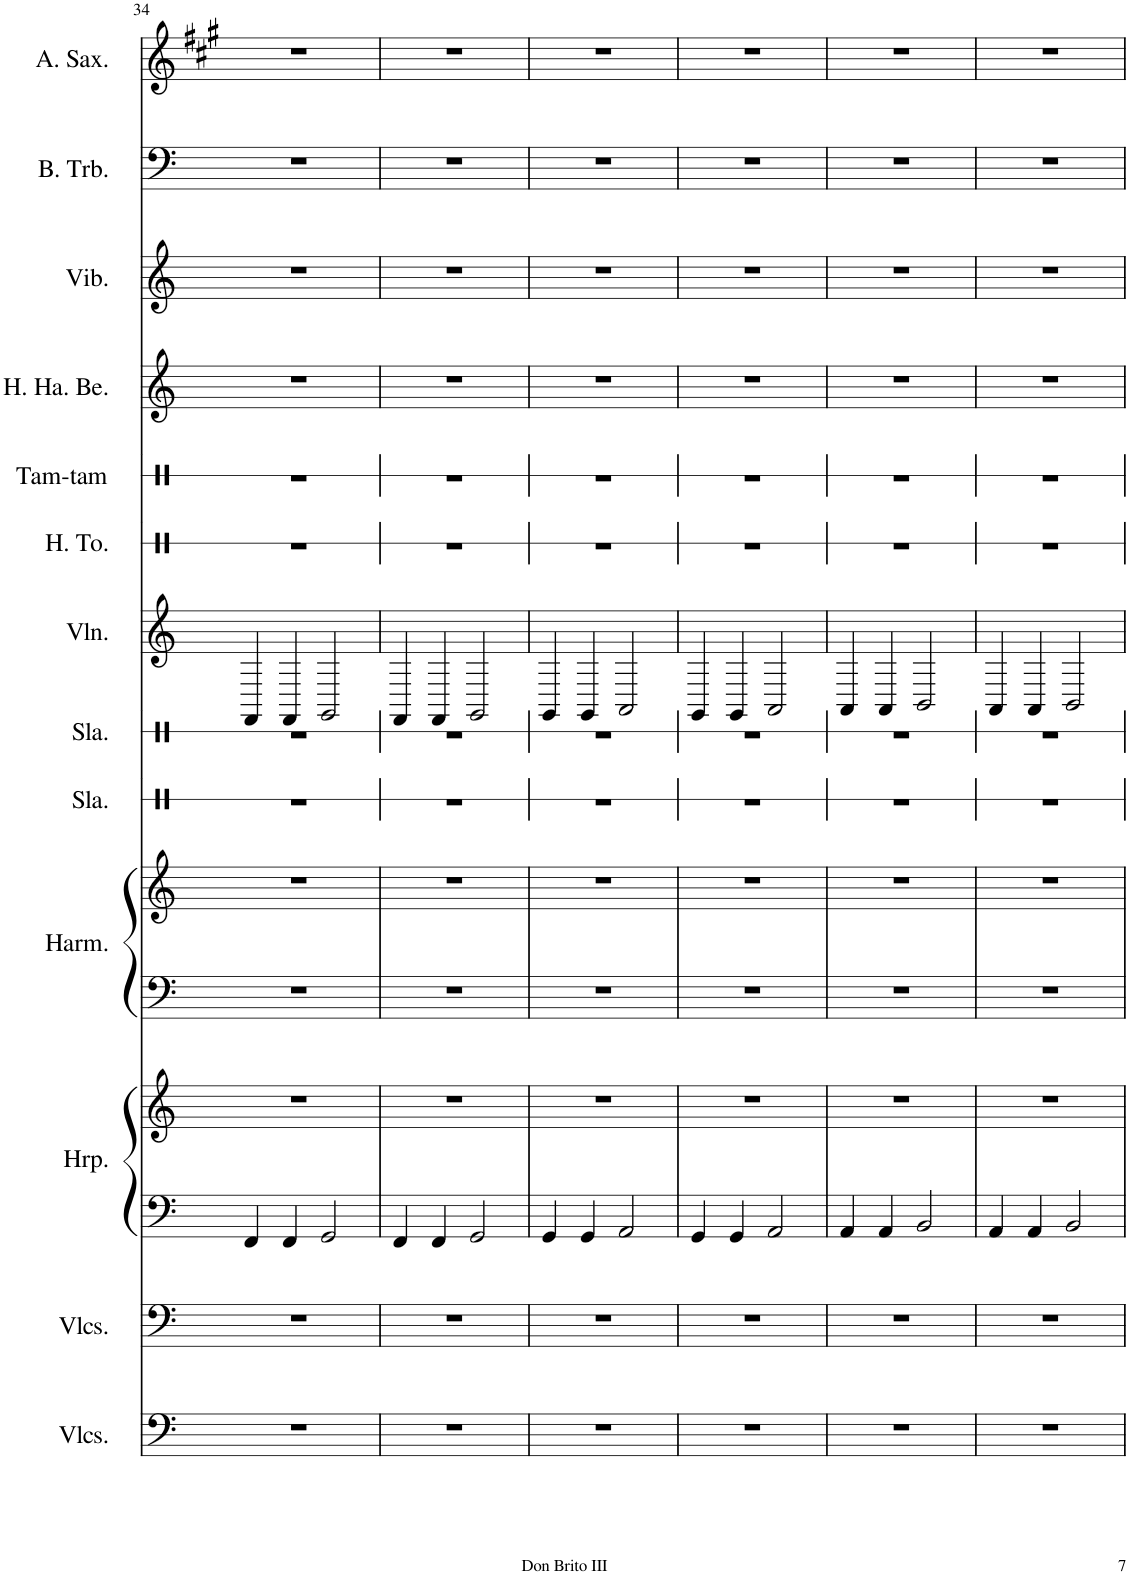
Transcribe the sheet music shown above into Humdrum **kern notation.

**kern	**kern	**kern	**kern	**kern	**kern	**kern	**kern	**kern	**kern	**kern	**kern	**kern	**kern	**kern
*part13	*part12	*part11	*part11	*part10	*part10	*part9	*part8	*part7	*part6	*part5	*part4	*part3	*part2	*part1
*staff15	*staff14	*staff13	*staff12	*staff11	*staff10	*staff9	*staff8	*staff7	*staff6	*staff5	*staff4	*staff3	*staff2	*staff1
*I"Violoncellos	*I"Violoncellos	*I"Harp	*	*I"Harmonium	*	*I"Slap	*I"Slap	*I"Violin	*I"High Tom	*I"Tam-tam	*I"High Hand Bells	*I"Vibraphone	*I"Bass Trombone	*I"Alto Saxophone
*I'Vlcs.	*I'Vlcs.	*I'Hrp.	*	*I'Harm.	*	*I'Sla.	*I'Sla.	*I'Vln.	*I'H. To.	*I'Tam-tam	*I'H. Ha. Be.	*I'Vib.	*I'B. Trb.	*I'A. Sax.
!!LO:PB:g=z
*clefF4	*clefF4	*clefF4	*clefG2	*clefF4	*clefG2	*clefX	*clefX	*clefG2	*clefX	*clefX	*clefG2	*clefG2	*clefF4	*clefG2
*	*	*	*	*	*	*	*	*	*	*	*	*	*	*Trd5c9
*k[]	*k[]	*k[]	*k[]	*k[]	*k[]	*k[]	*k[]	*k[]	*k[]	*k[]	*k[]	*k[]	*k[]	*k[f#c#g#]
*M4/4	*M4/4	*M4/4	*M4/4	*M4/4	*M4/4	*M4/4	*M4/4	*M4/4	*M4/4	*M4/4	*M4/4	*M4/4	*M4/4	*M4/4
=34	=34	=34	=34	=34	=34	=34	=34	=34	=34	=34	=34	=34	=34	=34
1r	1r	4FF/	1r	1r	1r	1r	1r	4FF/	1r	1r	1r	1r	1r	1r
.	.	4FF/	.	.	.	.	.	4FF/	.	.	.	.	.	.
.	.	2GG/	.	.	.	.	.	2GG/	.	.	.	.	.	.
=35	=35	=35	=35	=35	=35	=35	=35	=35	=35	=35	=35	=35	=35	=35
1r	1r	4FF/	1r	1r	1r	1r	1r	4FF/	1r	1r	1r	1r	1r	1r
.	.	4FF/	.	.	.	.	.	4FF/	.	.	.	.	.	.
.	.	2GG/	.	.	.	.	.	2GG/	.	.	.	.	.	.
=36	=36	=36	=36	=36	=36	=36	=36	=36	=36	=36	=36	=36	=36	=36
1r	1r	4GG/	1r	1r	1r	1r	1r	4GG/	1r	1r	1r	1r	1r	1r
.	.	4GG/	.	.	.	.	.	4GG/	.	.	.	.	.	.
.	.	2AA/	.	.	.	.	.	2AA/	.	.	.	.	.	.
=37	=37	=37	=37	=37	=37	=37	=37	=37	=37	=37	=37	=37	=37	=37
1r	1r	4GG/	1r	1r	1r	1r	1r	4GG/	1r	1r	1r	1r	1r	1r
.	.	4GG/	.	.	.	.	.	4GG/	.	.	.	.	.	.
.	.	2AA/	.	.	.	.	.	2AA/	.	.	.	.	.	.
=38	=38	=38	=38	=38	=38	=38	=38	=38	=38	=38	=38	=38	=38	=38
1r	1r	4AA/	1r	1r	1r	1r	1r	4AA/	1r	1r	1r	1r	1r	1r
.	.	4AA/	.	.	.	.	.	4AA/	.	.	.	.	.	.
.	.	2BB/	.	.	.	.	.	2BB/	.	.	.	.	.	.
=39	=39	=39	=39	=39	=39	=39	=39	=39	=39	=39	=39	=39	=39	=39
1r	1r	4AA/	1r	1r	1r	1r	1r	4AA/	1r	1r	1r	1r	1r	1r
.	.	4AA/	.	.	.	.	.	4AA/	.	.	.	.	.	.
.	.	2BB/	.	.	.	.	.	2BB/	.	.	.	.	.	.
=	=	=	=	=	=	=	=	=	=	=	=	=	=	=
*-	*-	*-	*-	*-	*-	*-	*-	*-	*-	*-	*-	*-	*-	*-
